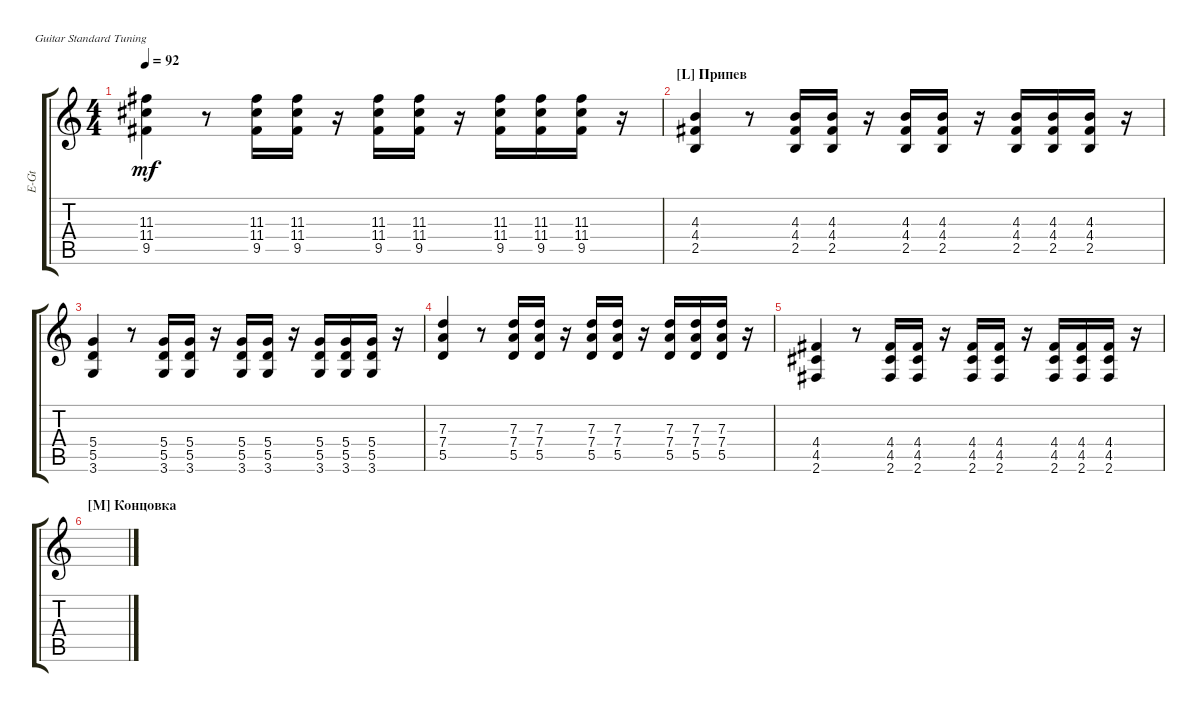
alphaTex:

\track ("Electric Guitar" "E-Gt") {instrument overdrivenguitar}
\staff {score tabs}
\tuning (E4 B3 G3 D3 A2 E2)
\ts (4 4)
\tempo 92
\clef g2
\scale
0.333333
\ks c
(9.5 11.4 11.3).4{dy mf} r.8 (9.5 11.3 11.4).16 (9.5 11.3 11.4).16 r.16 (9.5 11.3 11.4).16 (9.5 11.3 11.4).16 r.16 (9.5 11.4 11.3).16 (9.5 11.4 11.3).16 (9.5 11.4 11.3).16 r.16 |
\section ("L" "Припев")
\scale
0.333333 (2.5 4.4 4.3).4 r.8 (2.5 4.4 4.3).16 (2.5 4.3 4.4).16 r.16 (2.5 4.4 4.3).16 (2.5 4.3 4.4).16 r.16 (2.5 4.4 4.3).16 (2.5 4.3 4.4).16 (2.5 4.4 4.3).16 r.16 |
\scale
0.333333 (3.6 5.5 5.4).4 r.8 (3.6 5.4 5.5).16 (3.6 5.5 5.4).16 r.16 (3.6 5.4 5.5).16 (3.6 5.4 5.5).16 r.16 (3.6 5.5 5.4).16 (3.6 5.5 5.4).16 (3.6 5.5 5.4).16 r.16 |
\scale
0.333333 (5.5 7.4 7.3).4 r.8 (5.5 7.3 7.4).16 (5.5 7.3 7.4).16 r.16 (5.5 7.4 7.3).16 (5.5 7.3 7.4).16 r.16 (5.5 7.4 7.3).16 (5.5 7.3 7.4).16 (5.5 7.4 7.3).16 r.16 |
\scale
0.333333 (2.6 4.5 4.4).4 r.8 (2.6 4.4 4.5).16 (2.6 4.5 4.4).16 r.16 (2.6 4.4 4.5).16 (2.6 4.5 4.4).16 r.16 (2.6 4.4 4.5).16 (2.6 4.5 4.4).16 (2.6 4.4 4.5).16 r.16 |
\section ("M" "Концовка")
\scale
0.333333 |
\scale
0.333333 |
\scale
0.333333 |
\scale
0.333333 |
\scale
0.333333 |
\scale
0.333333 |
\scale
0.333333 |
\scale
0.333333 |
\scale
0.333333 |
\scale
0.333333 |
\scale
0.333333
